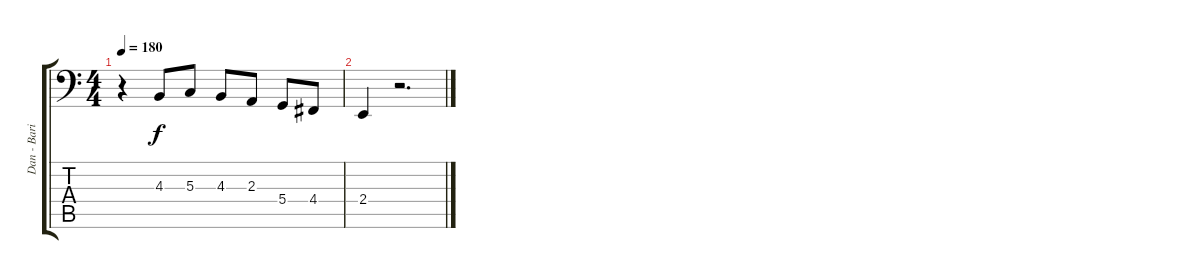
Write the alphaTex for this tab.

\track ("Dan - Bari Sax" "Dan - Bari") {instrument baritonesax}
\staff {score tabs}
\tuning (E3 B2 G2 D2 A1 E1) {hide}
\ts (4 4)
\tempo 180
\clef f4
\ks c
r.4{dy f} 4.3.8 5.3.8 4.3.8 2.3.8 5.4.8 4.4.8 |
2.4.4 r.2{d}
